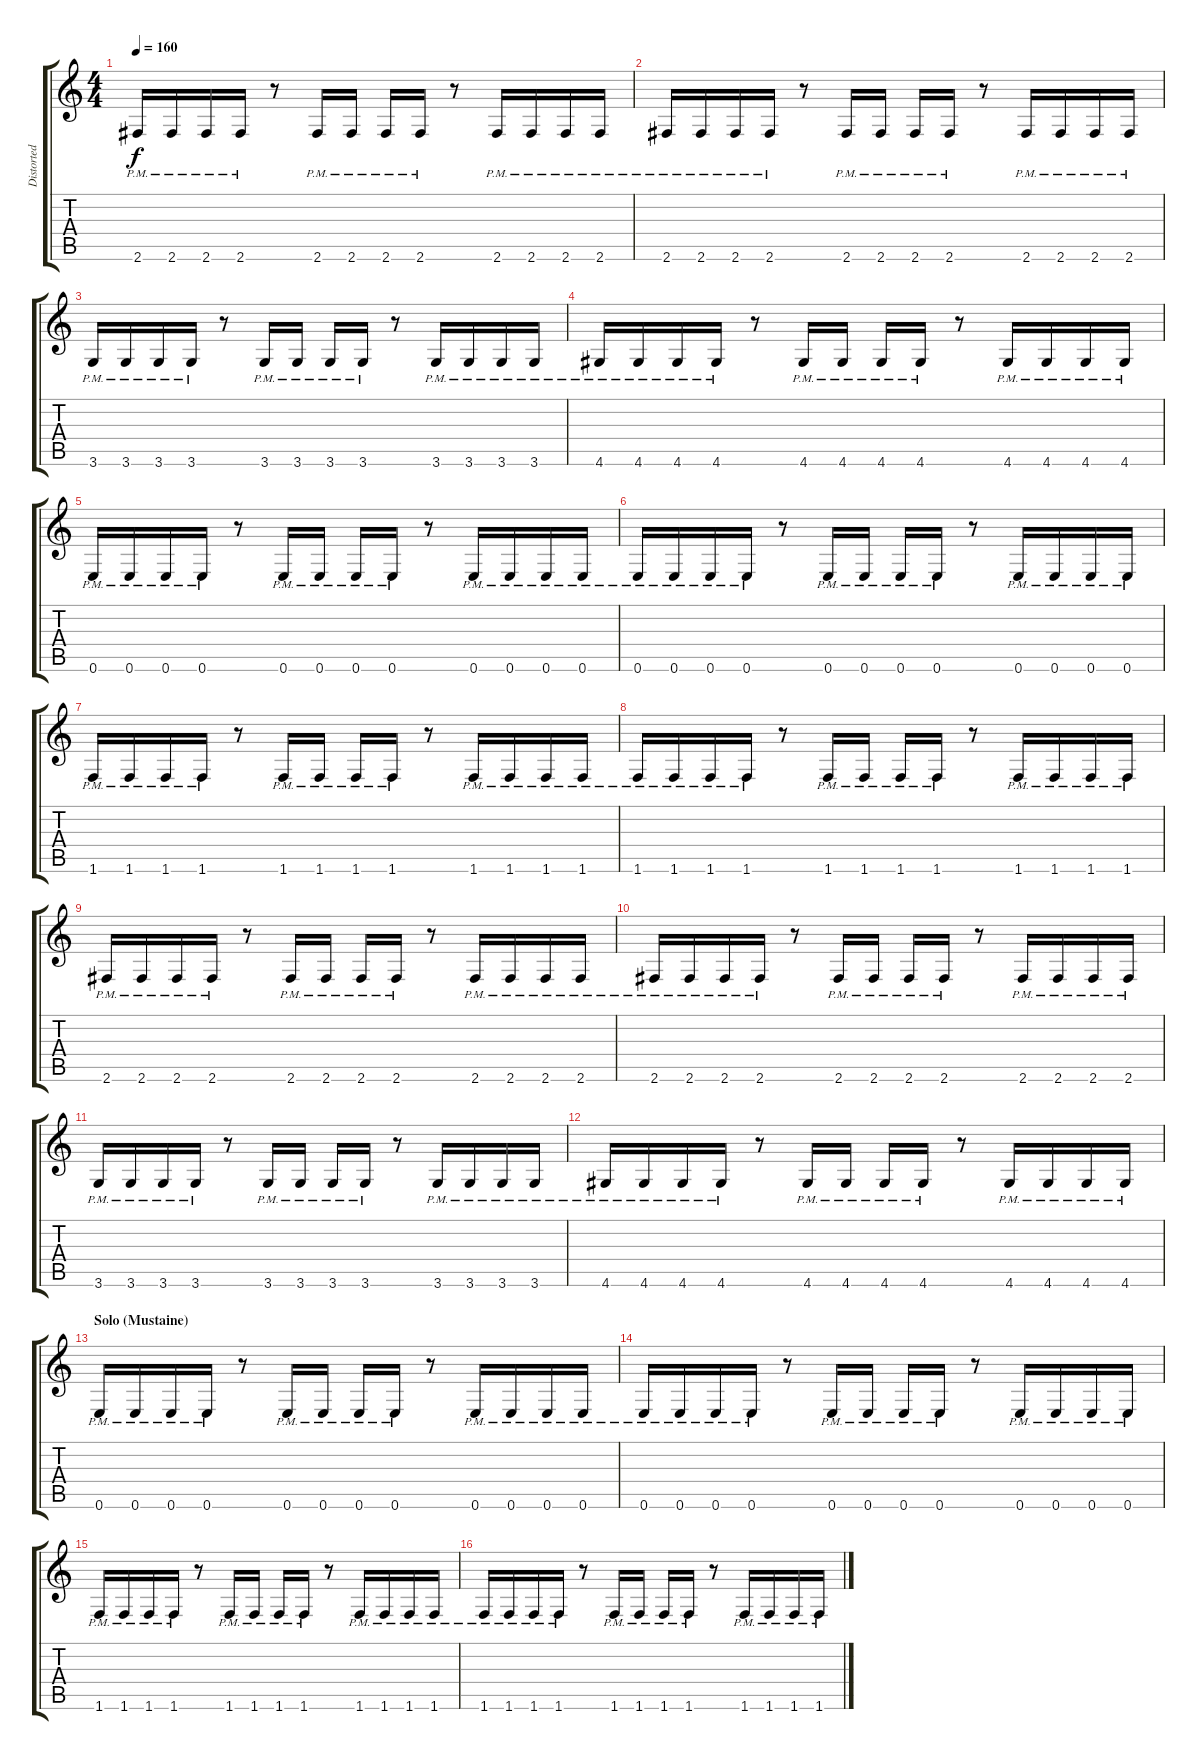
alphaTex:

\track ("Distorted Rhythm Guitar (R)" "Distorted ") {instrument distortionguitar}
\staff {score tabs}
\tuning (E4 B3 G3 D3 A2 E2) {hide}
\ts (4 4)
\tempo 160
\clef g2
\ks c
2.6{pm}.16{dy f} 2.6{pm}.16 2.6{pm}.16 2.6{pm}.16 r.8 2.6{pm}.16 2.6{pm}.16 2.6{pm}.16 2.6{pm}.16 r.8 2.6{pm}.16 2.6{pm}.16 2.6{pm}.16 2.6{pm}.16 |
2.6{pm}.16 2.6{pm}.16 2.6{pm}.16 2.6{pm}.16 r.8 2.6{pm}.16 2.6{pm}.16 2.6{pm}.16 2.6{pm}.16 r.8 2.6{pm}.16 2.6{pm}.16 2.6{pm}.16 2.6{pm}.16 |
3.6{pm}.16 3.6{pm}.16 3.6{pm}.16 3.6{pm}.16 r.8 3.6{pm}.16 3.6{pm}.16 3.6{pm}.16 3.6{pm}.16 r.8 3.6{pm}.16 3.6{pm}.16 3.6{pm}.16 3.6{pm}.16 |
4.6{pm}.16 4.6{pm}.16 4.6{pm}.16 4.6{pm}.16 r.8 4.6{pm}.16 4.6{pm}.16 4.6{pm}.16 4.6{pm}.16 r.8 4.6{pm}.16 4.6{pm}.16 4.6{pm}.16 4.6{pm}.16 |
0.6{pm}.16 0.6{pm}.16 0.6{pm}.16 0.6{pm}.16 r.8 0.6{pm}.16 0.6{pm}.16 0.6{pm}.16 0.6{pm}.16 r.8 0.6{pm}.16 0.6{pm}.16 0.6{pm}.16 0.6{pm}.16 |
0.6{pm}.16 0.6{pm}.16 0.6{pm}.16 0.6{pm}.16 r.8 0.6{pm}.16 0.6{pm}.16 0.6{pm}.16 0.6{pm}.16 r.8 0.6{pm}.16 0.6{pm}.16 0.6{pm}.16 0.6{pm}.16 |
1.6{pm}.16 1.6{pm}.16 1.6{pm}.16 1.6{pm}.16 r.8 1.6{pm}.16 1.6{pm}.16 1.6{pm}.16 1.6{pm}.16 r.8 1.6{pm}.16 1.6{pm}.16 1.6{pm}.16 1.6{pm}.16 |
1.6{pm}.16 1.6{pm}.16 1.6{pm}.16 1.6{pm}.16 r.8 1.6{pm}.16 1.6{pm}.16 1.6{pm}.16 1.6{pm}.16 r.8 1.6{pm}.16 1.6{pm}.16 1.6{pm}.16 1.6{pm}.16 |
2.6{pm}.16 2.6{pm}.16 2.6{pm}.16 2.6{pm}.16 r.8 2.6{pm}.16 2.6{pm}.16 2.6{pm}.16 2.6{pm}.16 r.8 2.6{pm}.16 2.6{pm}.16 2.6{pm}.16 2.6{pm}.16 |
2.6{pm}.16 2.6{pm}.16 2.6{pm}.16 2.6{pm}.16 r.8 2.6{pm}.16 2.6{pm}.16 2.6{pm}.16 2.6{pm}.16 r.8 2.6{pm}.16 2.6{pm}.16 2.6{pm}.16 2.6{pm}.16 |
3.6{pm}.16 3.6{pm}.16 3.6{pm}.16 3.6{pm}.16 r.8 3.6{pm}.16 3.6{pm}.16 3.6{pm}.16 3.6{pm}.16 r.8 3.6{pm}.16 3.6{pm}.16 3.6{pm}.16 3.6{pm}.16 |
4.6{pm}.16 4.6{pm}.16 4.6{pm}.16 4.6{pm}.16 r.8 4.6{pm}.16 4.6{pm}.16 4.6{pm}.16 4.6{pm}.16 r.8 4.6{pm}.16 4.6{pm}.16 4.6{pm}.16 4.6{pm}.16 |
\section ("" "Solo (Mustaine)")
0.6{pm}.16 0.6{pm}.16 0.6{pm}.16 0.6{pm}.16 r.8 0.6{pm}.16 0.6{pm}.16 0.6{pm}.16 0.6{pm}.16 r.8 0.6{pm}.16 0.6{pm}.16 0.6{pm}.16 0.6{pm}.16 |
0.6{pm}.16 0.6{pm}.16 0.6{pm}.16 0.6{pm}.16 r.8 0.6{pm}.16 0.6{pm}.16 0.6{pm}.16 0.6{pm}.16 r.8 0.6{pm}.16 0.6{pm}.16 0.6{pm}.16 0.6{pm}.16 |
1.6{pm}.16 1.6{pm}.16 1.6{pm}.16 1.6{pm}.16 r.8 1.6{pm}.16 1.6{pm}.16 1.6{pm}.16 1.6{pm}.16 r.8 1.6{pm}.16 1.6{pm}.16 1.6{pm}.16 1.6{pm}.16 |
1.6{pm}.16 1.6{pm}.16 1.6{pm}.16 1.6{pm}.16 r.8 1.6{pm}.16 1.6{pm}.16 1.6{pm}.16 1.6{pm}.16 r.8 1.6{pm}.16 1.6{pm}.16 1.6{pm}.16 1.6{pm}.16
